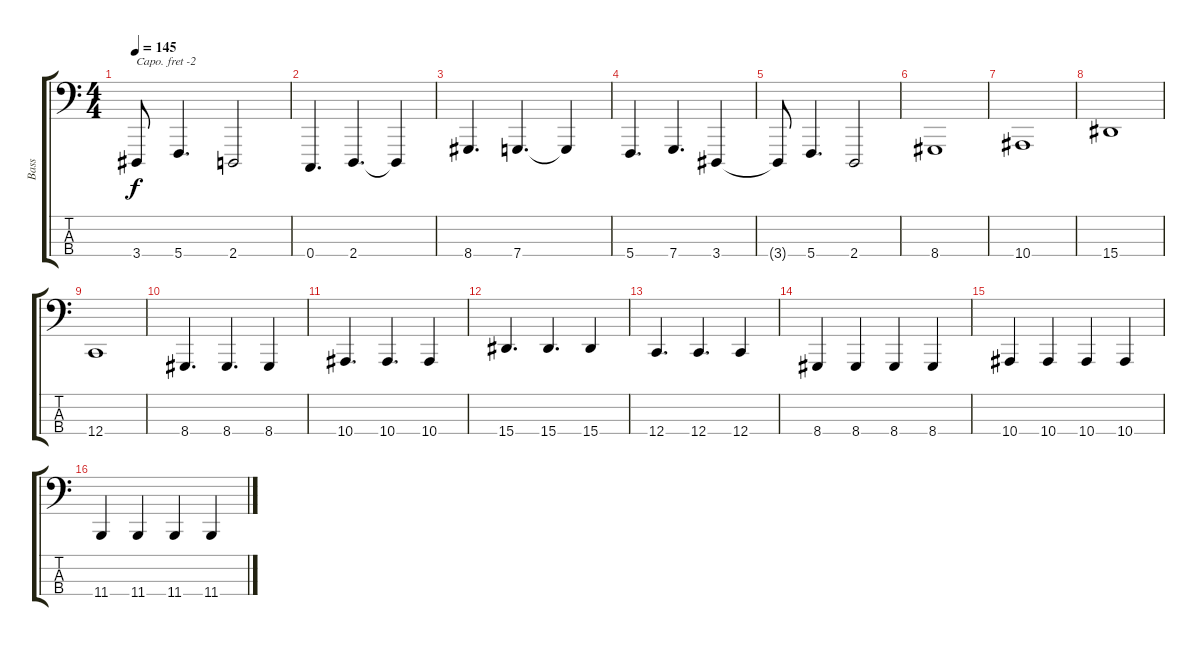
\track ("Bass" "Bass") {instrument acousticgrandpiano}
\staff {score tabs}
\capo -2
\tuning (G2 D2 A1 D1) {hide}
\ts (4 4)
\tempo 145
\clef f4
\ks c
3.4{t}.8{dy f} 5.4.4{d} 2.4.2 |
0.4.4{d} 2.4.4{d} 2.4{t}.4 |
8.4.4{d} 7.4.4{d} 7.4{t}.4 |
5.4.4{d} 7.4.4{d} 3.4.4 |
3.4{t}.8 5.4.4{d} 2.4.2 |
8.4.1 |
10.4.1 |
15.4.1 |
12.4.1 |
8.4.4{d} 8.4.4{d} 8.4.4 |
10.4.4{d} 10.4.4{d} 10.4.4 |
15.4.4{d} 15.4.4{d} 15.4.4 |
12.4.4{d} 12.4.4{d} 12.4.4 |
8.4.4 8.4.4 8.4.4 8.4.4 |
10.4.4 10.4.4 10.4.4 10.4.4 |
11.4.4 11.4.4 11.4.4 11.4.4
